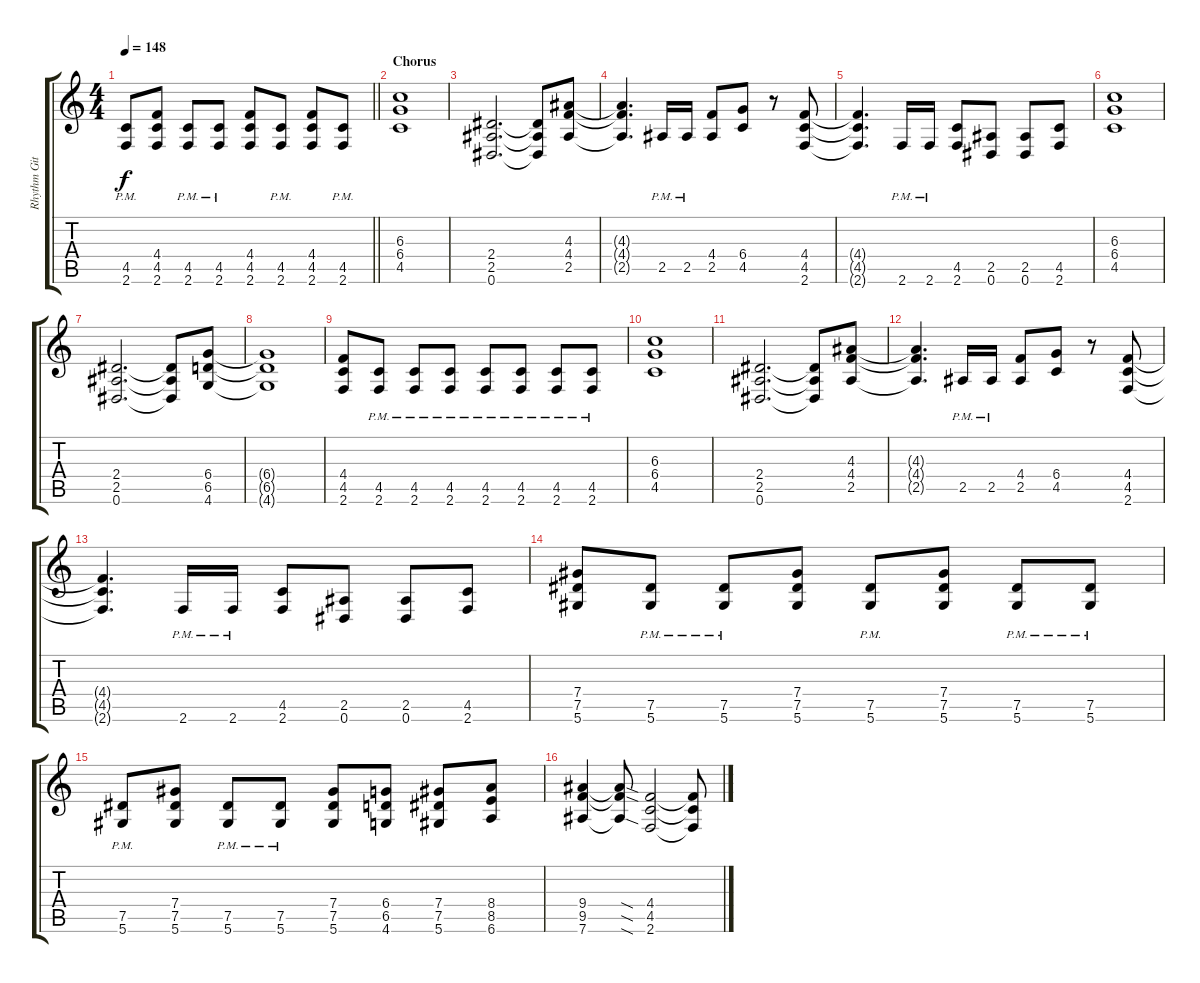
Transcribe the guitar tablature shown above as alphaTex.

\track ("Rhythm Git" "Rhythm Git") {instrument distortionguitar}
\staff {score tabs}
\tuning (Eb4 Bb3 Gb3 Db3 Ab2 Eb2) {hide}
\ts (4 4)
\tempo 148
\clef g2
\barLineRight lightlight
\ks c
(4.5{pm} 2.6{pm}).8{dy f} (4.4 4.5 2.6).8 (4.5{pm} 2.6{pm}).8 (4.5{pm} 2.6{pm}).8 (4.4 4.5 2.6).8 (4.5{pm} 2.6{pm}).8 (4.4 4.5 2.6).8 (4.5{pm} 2.6{pm}).8 |
\section ("" "Chorus")
(6.3 6.4 4.5).1 |
(2.4 2.5 0.6).2{d} (2.4{t} 2.5{t} 0.6{t}).8 (4.3 4.4 2.5).8 |
(4.3{t} 4.4{t} 2.5{t}).4{d} 2.5{pm}.16 2.5{pm}.16 (4.4 2.5).8 (6.4 4.5).8 r.8 (4.4 4.5 2.6).8 |
(4.4{t} 4.5{t} 2.6{t}).4{d} 2.6{pm}.16 2.6{pm}.16 (4.5 2.6).8 (2.5 0.6).8 (2.5 0.6).8 (4.5 2.6).8 |
(6.3 6.4 4.5).1 |
(2.4 2.5 0.6).2{d} (2.4{t} 2.5{t} 0.6{t}).8 (6.4 6.5 4.6).8 |
(6.4{t} 6.5{t} 4.6{t}).1 |
(4.4 4.5 2.6).8 (4.5{pm} 2.6{pm}).8 (4.5{pm} 2.6{pm}).8 (4.5{pm} 2.6{pm}).8 (4.5{pm} 2.6{pm}).8 (4.5{pm} 2.6{pm}).8 (4.5{pm} 2.6{pm}).8 (4.5{pm} 2.6{pm}).8 |
(6.3 6.4 4.5).1 |
(2.4 2.5 0.6).2{d} (2.4{t} 2.5{t} 0.6{t}).8 (4.3 4.4 2.5).8 |
(4.3{t} 4.4{t} 2.5{t}).4{d} 2.5{pm}.16 2.5{pm}.16 (4.4 2.5).8 (6.4 4.5).8 r.8 (4.4 4.5 2.6).8 |
(4.4{t} 4.5{t} 2.6{t}).4{d} 2.6{pm}.16 2.6{pm}.16 (4.5 2.6).8 (2.5 0.6).8 (2.5 0.6).8 (4.5 2.6).8 |
(7.4 7.5 5.6).8 (7.5{pm} 5.6{pm}).8 (7.5{pm} 5.6{pm}).8 (7.4 7.5 5.6).8 (7.5{pm} 5.6{pm}).8 (7.4 7.5 5.6).8 (7.5{pm} 5.6{pm}).8 (7.5{pm} 5.6{pm}).8 |
(7.5{pm} 5.6{pm}).8 (7.4 7.5 5.6).8 (7.5{pm} 5.6{pm}).8 (7.5{pm} 5.6{pm}).8 (7.4 7.5 5.6).8 (6.4 6.5 4.6).8 (7.4 7.5 5.6).8 (8.4 8.5 6.6).8 |
(9.4 9.5 7.6).4 (9.4{sod t} 9.5{sod t} 7.6{sod t}).8 (4.4 4.5 2.6).2 (4.4{t} 4.5{t} 2.6{t}).8
